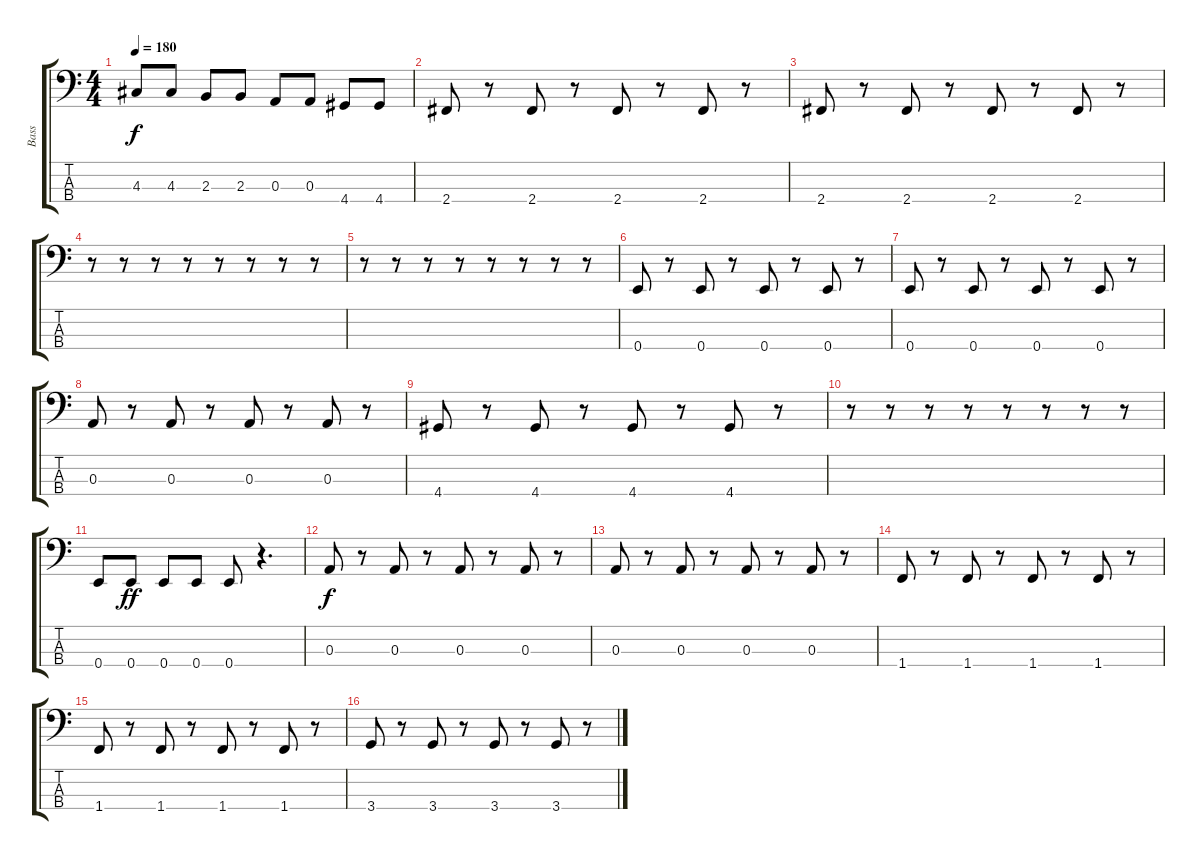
\track ("Bass" "Bass") {instrument electricbasspick}
\staff {score tabs}
\tuning (G2 D2 A1 E1) {hide}
\ts (4 4)
\tempo 180
\clef f4
\ks c
4.3.8{dy f} 4.3.8 2.3.8 2.3.8 0.3.8 0.3.8 4.4.8 4.4.8 |
2.4.8 r.8 2.4.8 r.8 2.4.8 r.8 2.4.8 r.8 |
2.4.8 r.8 2.4.8 r.8 2.4.8 r.8 2.4.8 r.8 |
r.8 r.8 r.8 r.8 r.8 r.8 r.8 r.8 |
r.8 r.8 r.8 r.8 r.8 r.8 r.8 r.8 |
0.4.8 r.8 0.4.8 r.8 0.4.8 r.8 0.4.8 r.8 |
0.4.8 r.8 0.4.8 r.8 0.4.8 r.8 0.4.8 r.8 |
0.3.8 r.8 0.3.8 r.8 0.3.8 r.8 0.3.8 r.8 |
4.4.8 r.8 4.4.8 r.8 4.4.8 r.8 4.4.8 r.8 |
r.8 r.8 r.8 r.8 r.8 r.8 r.8 r.8 |
0.4.8 0.4.8{dy ff} 0.4.8 0.4.8 0.4.8 r.4{d} |
0.3.8{dy f} r.8 0.3.8 r.8 0.3.8 r.8 0.3.8 r.8 |
0.3.8 r.8 0.3.8 r.8 0.3.8 r.8 0.3.8 r.8 |
1.4.8 r.8 1.4.8 r.8 1.4.8 r.8 1.4.8 r.8 |
1.4.8 r.8 1.4.8 r.8 1.4.8 r.8 1.4.8 r.8 |
3.4.8 r.8 3.4.8 r.8 3.4.8 r.8 3.4.8 r.8
